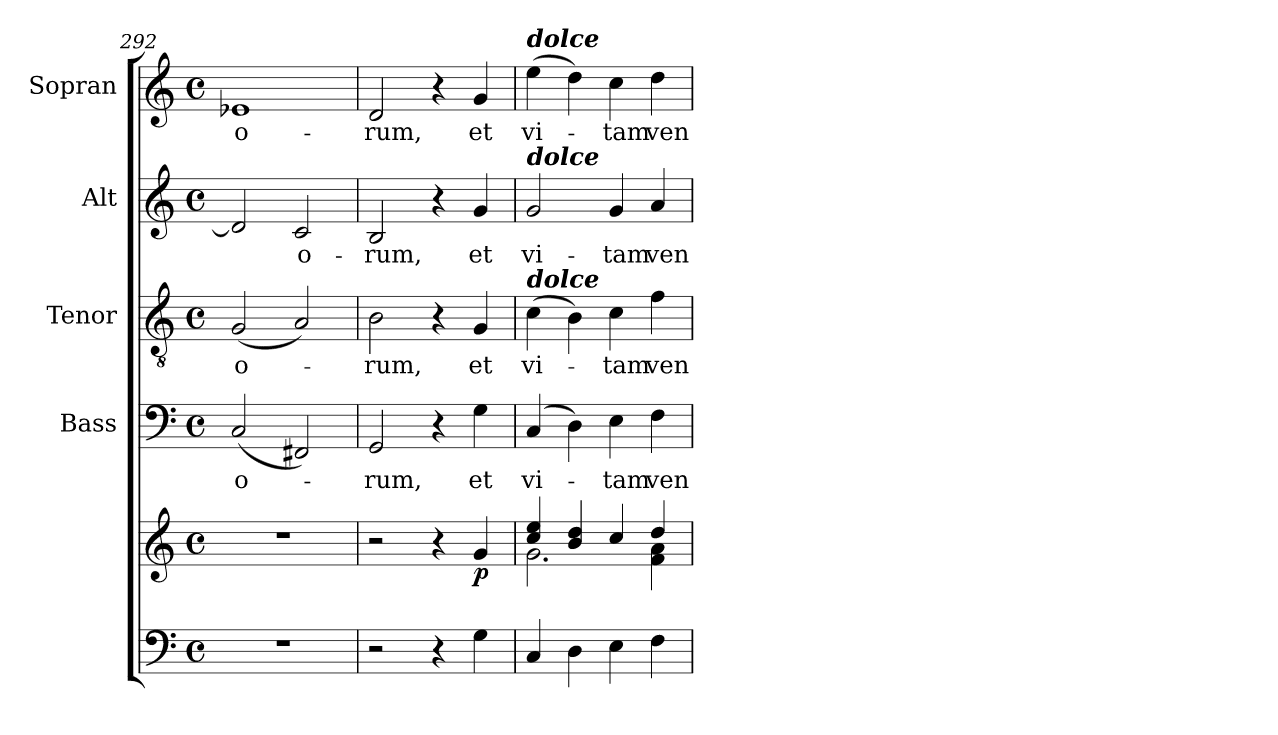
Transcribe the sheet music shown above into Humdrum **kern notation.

**kern	**kern	**dynam	**kern	**text	**kern	**text	**kern	**text	**kern	**text
*part5	*part5	*part5	*part4	*part4	*part3	*part3	*part2	*part2	*part1	*part1
*staff6	*staff5	*staff5/6	*staff4	*staff4	*staff3	*staff3	*staff2	*staff2	*staff1	*staff1
*	*	*	*I"Bass	*	*I"Tenor	*	*I"Alt	*	*I"Sopran	*
*	*	*	*I'B.	*	*I'T.	*	*I'A.	*	*I'S.	*
!!LO:PB:g=z
*clefF4	*clefG2	*	*clefF4	*	*clefGv2	*	*clefG2	*	*clefG2	*
*k[]	*k[]	*	*k[]	*	*k[]	*	*k[]	*	*k[]	*
*C:	*C:	*	*C:	*	*C:	*	*C:	*	*C:	*
*M4/4	*M4/4	*	*M4/4	*	*M4/4	*	*M4/4	*	*M4/4	*
*met(c)	*met(c)	*	*met(c)	*	*met(c)	*	*met(c)	*	*met(c)	*
=292	=292	=292	=292	=292	=292	=292	=292	=292	=292	=292
!	!	!	!	!LO:LY:b	!	!LO:LY:b	!	!	!	!LO:LY:b
1r	1r	.	(<2C/	-o-	(<2G/	-o-	2d/]	.	1e-X	-o-
!	!	!	!	!	!	!	!	!LO:LY:b	!	!
.	.	.	2FF#X/)	.	2A/)	.	2c/	-o-	.	.
=293	=293	=293	=293	=293	=293	=293	=293	=293	=293	=293
!	!	!	!	!LO:LY:b	!	!LO:LY:b	!	!LO:LY:b	!	!LO:LY:b
2r	2r	.	2GG/	-rum,	2B\	-rum,	2B/	-rum,	2d/	-rum,
4r	4r	.	4r	.	4r	.	4r	.	4r	.
!	!	!LO:DY:b	!	!LO:LY:b	!	!LO:LY:b	!	!LO:LY:b	!	!LO:LY:b
4G\	4g/	p	4G\	et	4G/	et	4g/	et	4g/	et
=294	=294	=294	=294	=294	=294	=294	=294	=294	=294	=294
*	*^	*	*	*	*	*	*	*	*	*
!	!	!	!	!	!	!	!	!	!	!LO:TX:a:Bi:t=dolce	!
!	!	!	!	!	!	!	!	!LO:TX:a:Bi:t=dolce	!	!	!
!	!	!	!	!	!	!LO:TX:a:Bi:t=dolce	!	!	!	!	!
!	!	!	!	!	!LO:LY:b	!	!LO:LY:b	!	!LO:LY:b	!	!LO:LY:b
4C/	4cc/ 4ee/	2.g\	.	(4C/	vi-	(>4c\	vi-	2g/	vi-	(>4ee\	vi-
4D\	4b/ 4dd/	.	.	4D\)	.	4B\)	.	.	.	4dd\)	.
!	!	!	!	!	!LO:LY:b	!	!LO:LY:b	!	!LO:LY:b	!	!LO:LY:b
4E\	4cc/	.	.	4E\	-tam	4c\	-tam	4g/	-tam	4cc\	-tam
!	!	!	!	!	!LO:LY:b	!	!LO:LY:b	!	!LO:LY:b	!	!LO:LY:b
4F\	4dd/	4f\ 4a\	.	4F\	ven-	4f\	ven-	4a/	ven-	4dd\	ven-
*	*v	*v	*	*	*	*	*	*	*	*	*
=	=	=	=	=	=	=	=	=	=	=
*-	*-	*-	*-	*-	*-	*-	*-	*-	*-	*-
